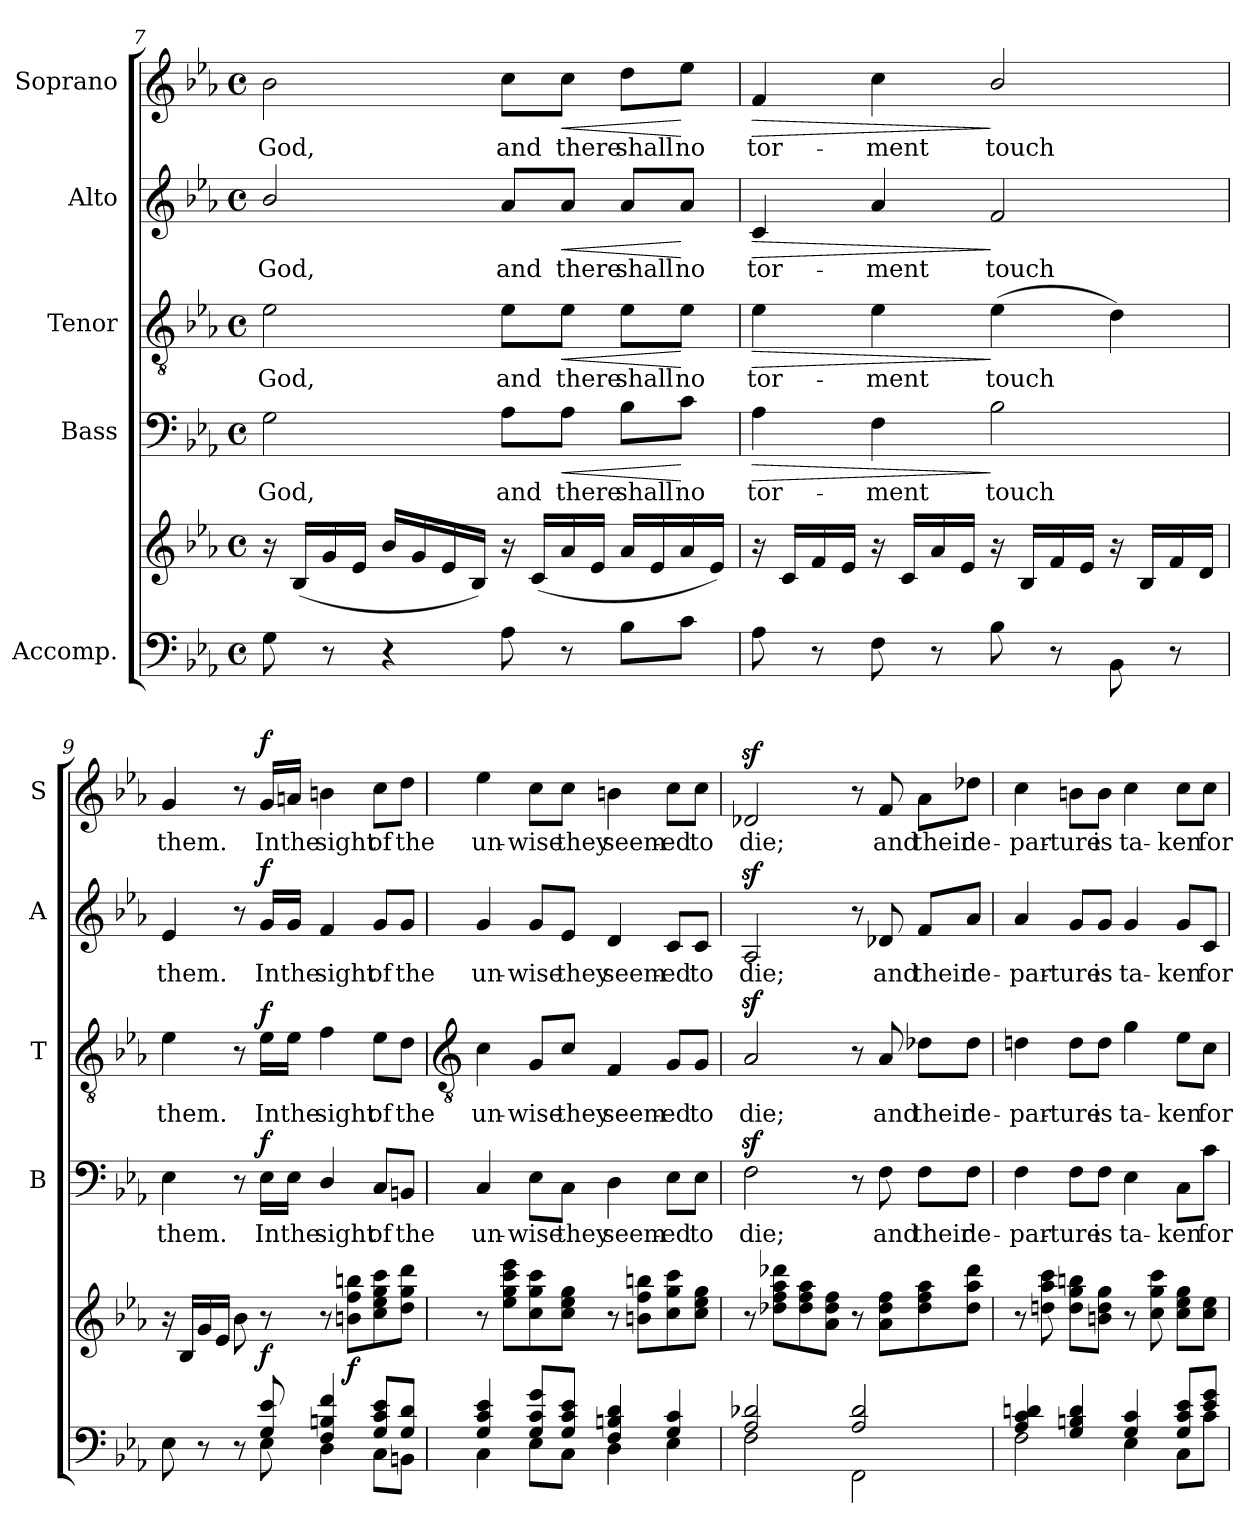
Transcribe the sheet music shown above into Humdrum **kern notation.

**kern	**kern	**dynam	**kern	**text	**dynam	**kern	**text	**dynam	**kern	**text	**dynam	**kern	**text	**dynam
*part5	*part5	*part5	*part4	*part4	*part4	*part3	*part3	*part3	*part2	*part2	*part2	*part1	*part1	*part1
*staff6	*staff5	*staff5/6	*staff4	*staff4	*staff4	*staff3	*staff3	*staff3	*staff2	*staff2	*staff2	*staff1	*staff1	*staff1
*I"Accomp.	*	*	*I"Bass	*	*	*I"Tenor	*	*	*I"Alto	*	*	*I"Soprano	*	*
*	*	*	*I'B	*	*	*I'T	*	*	*I'A	*	*	*I'S	*	*
!!LO:LB:g=z
*clefF4	*clefG2	*	*clefF4	*	*	*clefGv2	*	*	*clefG2	*	*	*clefG2	*	*
*k[b-e-a-]	*k[b-e-a-]	*	*k[b-e-a-]	*	*	*k[b-e-a-]	*	*	*k[b-e-a-]	*	*	*k[b-e-a-]	*	*
*E-:	*E-:	*	*E-:	*	*	*E-:	*	*	*E-:	*	*	*E-:	*	*
*M4/4	*M4/4	*	*M4/4	*	*	*M4/4	*	*	*M4/4	*	*	*M4/4	*	*
*met(c)	*met(c)	*	*met(c)	*	*	*met(c)	*	*	*met(c)	*	*	*met(c)	*	*
=7	=7	=7	=7	=7	=7	=7	=7	=7	=7	=7	=7	=7	=7	=7
*^	*	*	*	*	*	*	*	*	*	*	*	*	*	*
!	!	!	!	!	!LO:LY:b	!	!	!LO:LY:b	!	!	!LO:LY:b	!	!	!LO:LY:b	!
2ryy	8G\	16r	.	2G	God,	.	2e-	God,	.	2b-/	God,	.	2b-	God,	.
.	.	(<16B-LL	.	.	.	.	.	.	.	.	.	.	.	.	.
.	8r	16g	.	.	.	.	.	.	.	.	.	.	.	.	.
.	.	16e-JJ	.	.	.	.	.	.	.	.	.	.	.	.	.
.	4r	16b-LL	.	.	.	.	.	.	.	.	.	.	.	.	.
.	.	16g	.	.	.	.	.	.	.	.	.	.	.	.	.
.	.	16e-	.	.	.	.	.	.	.	.	.	.	.	.	.
.	.	16B-JJ)	.	.	.	.	.	.	.	.	.	.	.	.	.
!	!	!	!	!	!LO:LY:b	!	!	!LO:LY:b	!	!	!LO:LY:b	!	!	!LO:LY:b	!
8ryy	8A-\	16r	.	8A-\L	and	.	8e-\L	and	.	8a-/L	and	.	8cc\L	and	.
.	.	(<16cLL	.	.	.	.	.	.	.	.	.	.	.	.	.
!	!	!	!	!	!LO:LY:b	!LO:HP:b	!	!LO:LY:b	!LO:HP:b	!	!LO:LY:b	!LO:HP:b	!	!LO:LY:b	!LO:HP:b
4.ryy	8r	16a-	.	8A-\J	there	<	8e-\J	there	<	8a-/J	there	<	8cc\J	there	<
.	.	16e-JJ	.	.	.	.	.	.	.	.	.	.	.	.	.
!	!	!	!	!	!LO:LY:b	!	!	!LO:LY:b	!	!	!LO:LY:b	!	!	!LO:LY:b	!
.	8B-\L	16a-LL	.	8B-\L	shall	.	8e-\L	shall	.	8a-/L	shall	.	8dd\L	shall	.
.	.	16e-	.	.	.	.	.	.	.	.	.	.	.	.	.
!	!	!	!	!	!LO:LY:b	!	!	!LO:LY:b	!	!	!LO:LY:b	!	!	!LO:LY:b	!
.	8c\J	16a-	.	8c\J	no	[	8e-\J	no	[	8a-/J	no	[	8ee-\J	no	[
.	.	16e-JJ)	.	.	.	.	.	.	.	.	.	.	.	.	.
=8	=8	=8	=8	=8	=8	=8	=8	=8	=8	=8	=8	=8	=8	=8	=8
!	!	!	!	!	!LO:LY:b	!LO:HP:b	!	!LO:LY:b	!LO:HP:b	!	!LO:LY:b	!LO:HP:b	!	!LO:LY:b	!LO:HP:b
2ryy	8A-\	16r	.	4A-	tor-	>	4e-	tor-	>	4c	tor-	>	4f	tor-	>
.	.	16cLL	.	.	.	.	.	.	.	.	.	.	.	.	.
.	8r	16f	.	.	.	.	.	.	.	.	.	.	.	.	.
.	.	16e-JJ	.	.	.	.	.	.	.	.	.	.	.	.	.
!	!	!	!	!	!LO:LY:b	!	!	!LO:LY:b	!	!	!LO:LY:b	!	!	!LO:LY:b	!
.	8F\	16r	.	4F	-ment	.	4e-	-ment	.	4a-	-ment	.	4cc	-ment	.
.	.	16cLL	.	.	.	.	.	.	.	.	.	.	.	.	.
.	8r	16a-	.	.	.	.	.	.	.	.	.	.	.	.	.
.	.	16e-JJ	.	.	.	.	.	.	.	.	.	.	.	.	.
!	!	!	!	!	!LO:LY:b	!	!	!LO:LY:b	!	!	!LO:LY:b	!	!	!LO:LY:b	!
2ryy	8B-\	16r	.	2B-	touch	]	(>4e-	touch	]	2f	touch	]	2b-/	touch	]
.	.	16B-LL	.	.	.	.	.	.	.	.	.	.	.	.	.
.	8r	16f	.	.	.	.	.	.	.	.	.	.	.	.	.
.	.	16e-JJ	.	.	.	.	.	.	.	.	.	.	.	.	.
.	8BB-\	16r	.	.	.	.	4d)	.	.	.	.	.	.	.	.
.	.	16B-LL	.	.	.	.	.	.	.	.	.	.	.	.	.
.	8r	16f	.	.	.	.	.	.	.	.	.	.	.	.	.
.	.	16dJJ	.	.	.	.	.	.	.	.	.	.	.	.	.
=9	=9	=9	=9	=9	=9	=9	=9	=9	=9	=9	=9	=9	=9	=9	=9
!	!	!	!	!	!LO:LY:b	!	!	!LO:LY:b	!	!	!LO:LY:b	!	!	!LO:LY:b	!
4.ryy	8E-\	16r	.	4E-	them.	.	4e-	them.	.	4e-	them.	.	4g	them.	.
.	.	16B-LL	.	.	.	.	.	.	.	.	.	.	.	.	.
.	8r	16g	.	.	.	.	.	.	.	.	.	.	.	.	.
.	.	16e-JJ	.	.	.	.	.	.	.	.	.	.	.	.	.
.	8r	8b-	.	8r	.	.	8r	.	.	8r	.	.	8r	.	.
!	!	!	!LO:DY:a=2	!	!LO:LY:b	!LO:DY:b	!	!LO:LY:b	!LO:DY:b	!	!LO:LY:b	!LO:DY:b	!	!LO:LY:b	!LO:DY:b
8G/ 8e-/	8E-\	8r	f	16E-\LL	In	f	16e-\LL	In	f	16g/LL	In	f	16g/LL	In	f
!	!	!	!	!	!LO:LY:b	!	!	!LO:LY:b	!	!	!LO:LY:b	!	!	!LO:LY:b	!
.	.	.	.	16E-\JJ	the	.	16e-\JJ	the	.	16g/JJ	the	.	16an/JJ	the	.
!	!	!	!	!	!LO:LY:b	!	!	!LO:LY:b	!	!	!LO:LY:b	!	!	!LO:LY:b	!
4F/ 4Bn/ 4f/	4D\	8r	.	4D/	sight	.	4f	sight	.	4f	sight	.	4bn	sight	.
!	!	!	!LO:DY:b	!	!	!	!	!	!	!	!	!	!	!	!
.	.	8bn 8ff 8bbnL	f	.	.	.	.	.	.	.	.	.	.	.	.
!	!	!	!	!	!LO:LY:b	!	!	!LO:LY:b	!	!	!LO:LY:b	!	!	!LO:LY:b	!
8G/ 8c/ 8e-/L	8C\L	8cc 8ee- 8gg 8ccc	.	8C/L	of	.	8e-\L	of	.	8g/L	of	.	8cc\L	of	.
!	!	!	!	!	!LO:LY:b	!	!	!LO:LY:b	!	!	!LO:LY:b	!	!	!LO:LY:b	!
8G/ 8d/J	8BBn\J	8dd 8gg 8dddJ	.	8BBn/J	the	.	8d\J	the	.	8g/J	the	.	8dd\J	the	.
!!LO:LB:g=z
=10	=10	=10	=10	=10	=10	=10	=10	=10	=10	=10	=10	=10	=10	=10	=10
*	*	*	*	*	*	*	*clefGv2	*	*	*	*	*	*	*	*
!	!	!	!	!	!LO:LY:b	!	!	!LO:LY:b	!	!	!LO:LY:b	!	!	!LO:LY:b	!
4G/ 4c/ 4e-/	4C\	8r	.	4C	un-	.	4c	un-	.	4g	un-	.	4ee-	un-	.
.	.	8ee- 8gg 8ccc 8eee-L	.	.	.	.	.	.	.	.	.	.	.	.	.
!	!	!	!	!	!LO:LY:b	!	!	!LO:LY:b	!	!	!LO:LY:b	!	!	!LO:LY:b	!
8G/ 8c/ 8g/L	8E-\L	8cc 8gg 8ccc	.	8E-\L	-wise	.	8G/L	-wise	.	8g/L	-wise	.	8cc\L	-wise	.
!	!	!	!	!	!LO:LY:b	!	!	!LO:LY:b	!	!	!LO:LY:b	!	!	!LO:LY:b	!
8G/ 8c/ 8e-/J	8C\J	8cc 8ee- 8ggJ	.	8C\J	they	.	8c/J	they	.	8e-/J	they	.	8cc\J	they	.
!	!	!	!	!	!LO:LY:b	!	!	!LO:LY:b	!	!	!LO:LY:b	!	!	!LO:LY:b	!
4F/ 4Bn/ 4d/	4D\	8r	.	4D	seem-	.	4F	seem-	.	4d	seem-	.	4bn	seem-	.
.	.	8bn 8ff 8bbnL	.	.	.	.	.	.	.	.	.	.	.	.	.
!	!	!	!	!	!LO:LY:b	!	!	!LO:LY:b	!	!	!LO:LY:b	!	!	!LO:LY:b	!
4G/ 4c/	4E-\	8cc 8gg 8ccc	.	8E-\L	-ed	.	8G/L	-ed	.	8c/L	-ed	.	8cc\L	-ed	.
!	!	!	!	!	!LO:LY:b	!	!	!LO:LY:b	!	!	!LO:LY:b	!	!	!LO:LY:b	!
.	.	8cc 8ee- 8ggJ	.	8E-\J	to	.	8G/J	to	.	8c/J	to	.	8cc\J	to	.
=11	=11	=11	=11	=11	=11	=11	=11	=11	=11	=11	=11	=11	=11	=11	=11
!	!	!	!	!	!LO:LY:b	!	!	!LO:LY:b	!	!	!LO:LY:b	!	!	!LO:LY:b	!
2A-/ 2d-X/	2F\	8r	.	2Fz<	die;	.	2A-z<	die;	.	2A-z<	die;	.	2d-Xz<	die;	.
.	.	8dd-X 8ff 8aa- 8ddd-XL	.	.	.	.	.	.	.	.	.	.	.	.	.
.	.	8dd- 8ff 8aa-	.	.	.	.	.	.	.	.	.	.	.	.	.
.	.	8a- 8dd- 8ffJ	.	.	.	.	.	.	.	.	.	.	.	.	.
2A-/ 2d-/	2FF\	8r	.	8r	.	.	8r	.	.	8r	.	.	8r	.	.
!	!	!	!	!	!LO:LY:b	!	!	!LO:LY:b	!	!	!LO:LY:b	!	!	!LO:LY:b	!
.	.	8a- 8dd- 8ffL	.	8F	and	.	8A-	and	.	8d-X	and	.	8f	and	.
!	!	!	!	!	!LO:LY:b	!	!	!LO:LY:b	!	!	!LO:LY:b	!	!	!LO:LY:b	!
.	.	8dd- 8ff 8aa-	.	8F\L	their	.	8d-X\L	their	.	8f/L	their	.	8a-\L	their	.
!	!	!	!	!	!LO:LY:b	!	!	!LO:LY:b	!	!	!LO:LY:b	!	!	!LO:LY:b	!
.	.	8dd- 8aa- 8ddd-J	.	8F\J	de-	.	8d-\J	de-	.	8a-/J	de-	.	8dd-X\J	de-	.
=12	=12	=12	=12	=12	=12	=12	=12	=12	=12	=12	=12	=12	=12	=12	=12
!	!	!	!	!	!LO:LY:b	!	!	!LO:LY:b	!	!	!LO:LY:b	!	!	!LO:LY:b	!
4A-/ 4c/ 4dn/	2F\	8r	.	4F	-par-	.	4dn	-par-	.	4a-	-par-	.	4cc	-par-	.
.	.	8ddn 8aa- 8ccc	.	.	.	.	.	.	.	.	.	.	.	.	.
!	!	!	!	!	!LO:LY:b	!	!	!LO:LY:b	!	!	!LO:LY:b	!	!	!LO:LY:b	!
4G/ 4Bn/ 4d/	.	8dd 8gg 8bbnL	.	8F\L	-ture	.	8d\L	-ture	.	8g/L	-ture	.	8bn\L	-ture	.
!	!	!	!	!	!LO:LY:b	!	!	!LO:LY:b	!	!	!LO:LY:b	!	!	!LO:LY:b	!
.	.	8bn 8dd 8ggJ	.	8F\J	is	.	8d\J	is	.	8g/J	is	.	8b\J	is	.
!	!	!	!	!	!LO:LY:b	!	!	!LO:LY:b	!	!	!LO:LY:b	!	!	!LO:LY:b	!
4G/ 4c/	4E-\	8r	.	4E-	ta-	.	4g	ta-	.	4g	ta-	.	4cc	ta-	.
.	.	8cc 8gg 8ccc	.	.	.	.	.	.	.	.	.	.	.	.	.
!	!	!	!	!	!LO:LY:b	!	!	!LO:LY:b	!	!	!LO:LY:b	!	!	!LO:LY:b	!
8G/ 8c/ 8e-/L	8C\L	8cc 8ee- 8ggL	.	8C\L	-ken	.	8e-\L	-ken	.	8g/L	-ken	.	8cc\L	-ken	.
!	!	!	!	!	!LO:LY:b	!	!	!LO:LY:b	!	!	!LO:LY:b	!	!	!LO:LY:b	!
8e-/ 8g/J	8c\J	8cc 8ee-J	.	8c\J	for	.	8c\J	for	.	8c/J	for	.	8cc\J	for	.
*v	*v	*	*	*	*	*	*	*	*	*	*	*	*	*	*
=	=	=	=	=	=	=	=	=	=	=	=	=	=	=
*-	*-	*-	*-	*-	*-	*-	*-	*-	*-	*-	*-	*-	*-	*-
